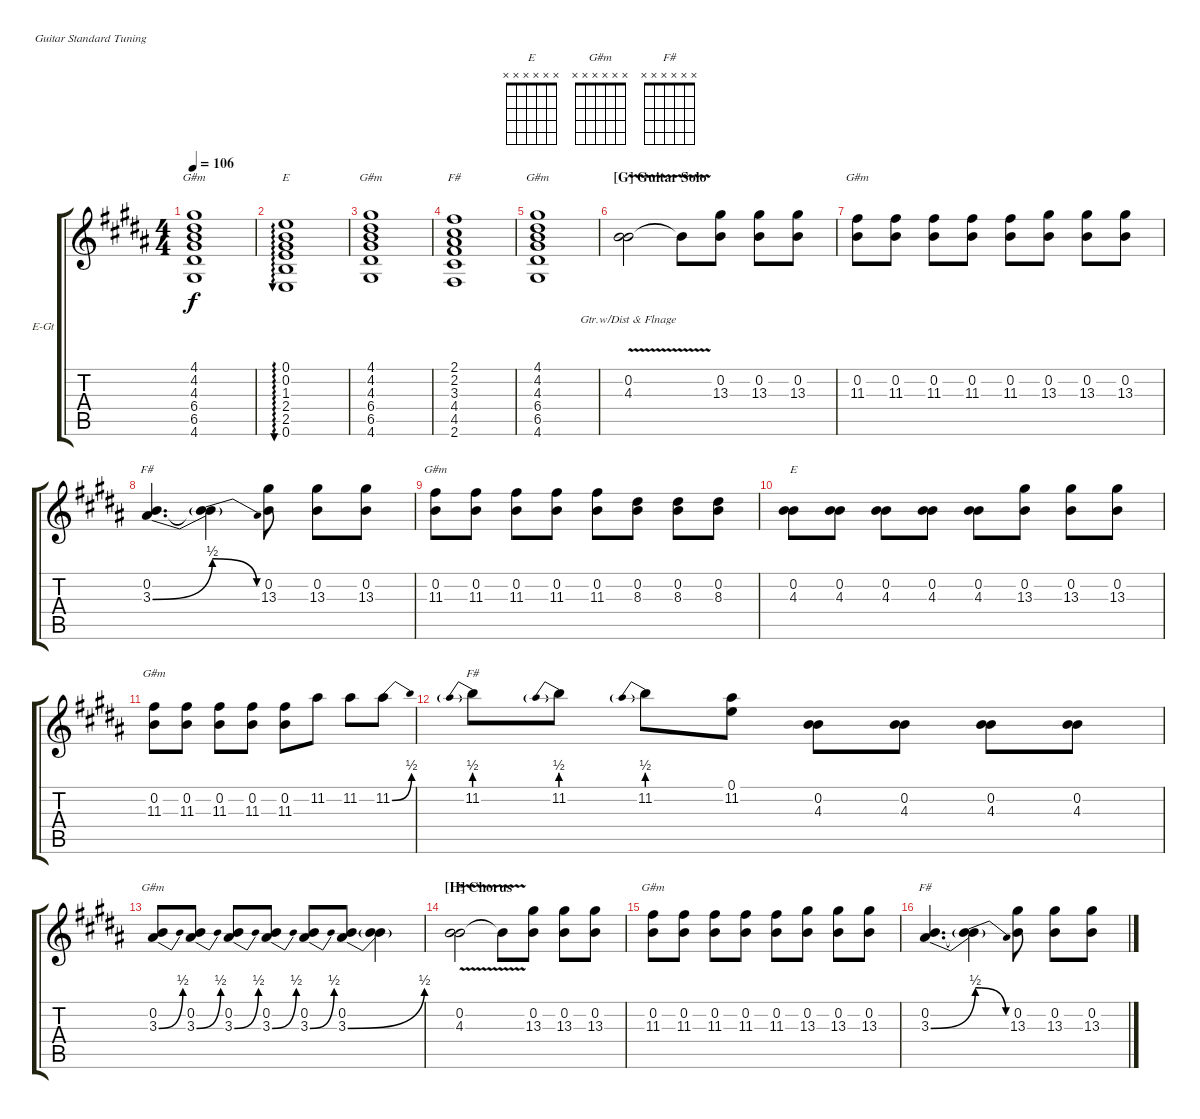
\defaultSystemsLayout 4
\bracketExtendMode groupsimilarinstruments
\firstSystemTrackNameOrientation horizontal
\otherSystemsTrackNameOrientation horizontal
\track ("Harry Koisser (Gtr. 1)" "E-Gt") {multiBarRest instrument distortionguitar}
\staff {score tabs}
\tuning (E4 B3 G3 D3 A2 E2)
\chord ("E" x x x x x x)
\chord ("G#m" x x x x x x)
\chord ("F#" x x x x x x)
\ts (4 4)
\tempo 106
\clef g2
\ks b
(4.6 6.5 6.4 4.3 4.2 4.1).1{ch "G#m" lyrics (0 "") lyrics (1 "") lyrics (2 "") lyrics (3 "") lyrics (4 "") dy f} |
(0.1 0.2 1.3 2.4 2.5 0.6).1{au 0 ch "E" lyrics (0 "") lyrics (1 "") lyrics (2 "") lyrics (3 "") lyrics (4 "")} |
(4.6 6.5 6.4 4.3 4.2 4.1).1{ch "G#m" lyrics (0 "") lyrics (1 "") lyrics (2 "") lyrics (3 "") lyrics (4 "")} |
(2.6 4.5 4.4 3.3 2.2 2.1).1{ch "F#" lyrics (0 "") lyrics (1 "") lyrics (2 "") lyrics (3 "") lyrics (4 "")} |
(4.6 6.5 6.4 4.3 4.2 4.1).1{ch "G#m" lyrics (0 "") lyrics (1 "") lyrics (2 "") lyrics (3 "") lyrics (4 "")} |
\section ("G" "Guitar Solo ")
(4.3{v} 0.2).2{lyrics (0 "Gtr.w/Dist & Flnage") lyrics (1 "") lyrics (2 "") lyrics (3 "") lyrics (4 "")} 4.3{t}.8{lyrics (0 "") lyrics (1 "") lyrics (2 "") lyrics (3 "") lyrics (4 "")} (13.3 0.2).8{lyrics (0 "") lyrics (1 "") lyrics (2 "") lyrics (3 "") lyrics (4 "")} (13.3 0.2).8{lyrics (0 "") lyrics (1 "") lyrics (2 "") lyrics (3 "") lyrics (4 "")} (13.3 0.2).8 |
(11.3 0.2).8{ch "G#m"} (11.3 0.2).8 (11.3 0.2).8 (11.3 0.2).8 (11.3 0.2).8 (13.3 0.2).8 (13.3 0.2).8 (13.3 0.2).8 |
(3.3{be (bend 0 0 29.4 2)} 0.2).4{d ch "F#"} (3.3{be (release 0 2 15 0) t} 0.2{t}).4 (13.3 0.2).8 (13.3 0.2).8 (13.3 0.2).8 |
(11.3 0.2).8{ch "G#m"} (11.3 0.2).8 (11.3 0.2).8 (11.3 0.2).8 (11.3 0.2).8 (8.3 0.2).8 (8.3 0.2).8 (8.3 0.2).8 |
(4.3 0.2).8{ch "E"} (4.3 0.2).8 (4.3 0.2).8 (4.3 0.2).8 (4.3 0.2).8 (13.3 0.2).8 (13.3 0.2).8 (13.3 0.2).8 |
(11.3 0.2).8{ch "G#m"} (11.3 0.2).8 (11.3 0.2).8 (11.3 0.2).8 (11.3 0.2).8 11.2.8 11.2.8 11.2{be (bend 0 0 25.8 2)}.8 |
11.2{be (prebend 0 2 60 2)}.8{ch "F#"} 11.2{be (prebend 0 2 60 2)}.8 11.2{be (prebend 0 2 60 2)}.8 (11.2 0.1).8 (4.3 0.2).8 (4.3 0.2).8 (4.3 0.2).8 (4.3 0.2).8 |
(3.3{be (bend 0 0 29.4 2)} 0.2).8{ch "G#m"} (3.3{be (bend 0 0 29.4 2)} 0.2).8 (3.3{be (bend 0 0 29.4 2)} 0.2).8 (3.3{be (bend 0 0 29.4 2)} 0.2).8 (3.3{be (bend 0 0 29.4 2)} 0.2).8 (3.3{be (bend 0 0 29.4 2)} 0.2).8 (3.3{t} 0.2{t}).4 |
\section ("H" "Chorus")
(4.3{v} 0.2).2{ch "E"} 4.3{t}.8 (13.3 0.2).8 (13.3 0.2).8 (13.3 0.2).8 |
(11.3 0.2).8{ch "G#m"} (11.3 0.2).8 (11.3 0.2).8 (11.3 0.2).8 (11.3 0.2).8 (13.3 0.2).8 (13.3 0.2).8 (13.3 0.2).8 |
(3.3{be (bend 0 0 29.4 2)} 0.2).4{d ch "F#"} (3.3{be (release 0 2 15 0) t} 0.2{t}).4 (13.3 0.2).8 (13.3 0.2).8 (13.3 0.2).8
